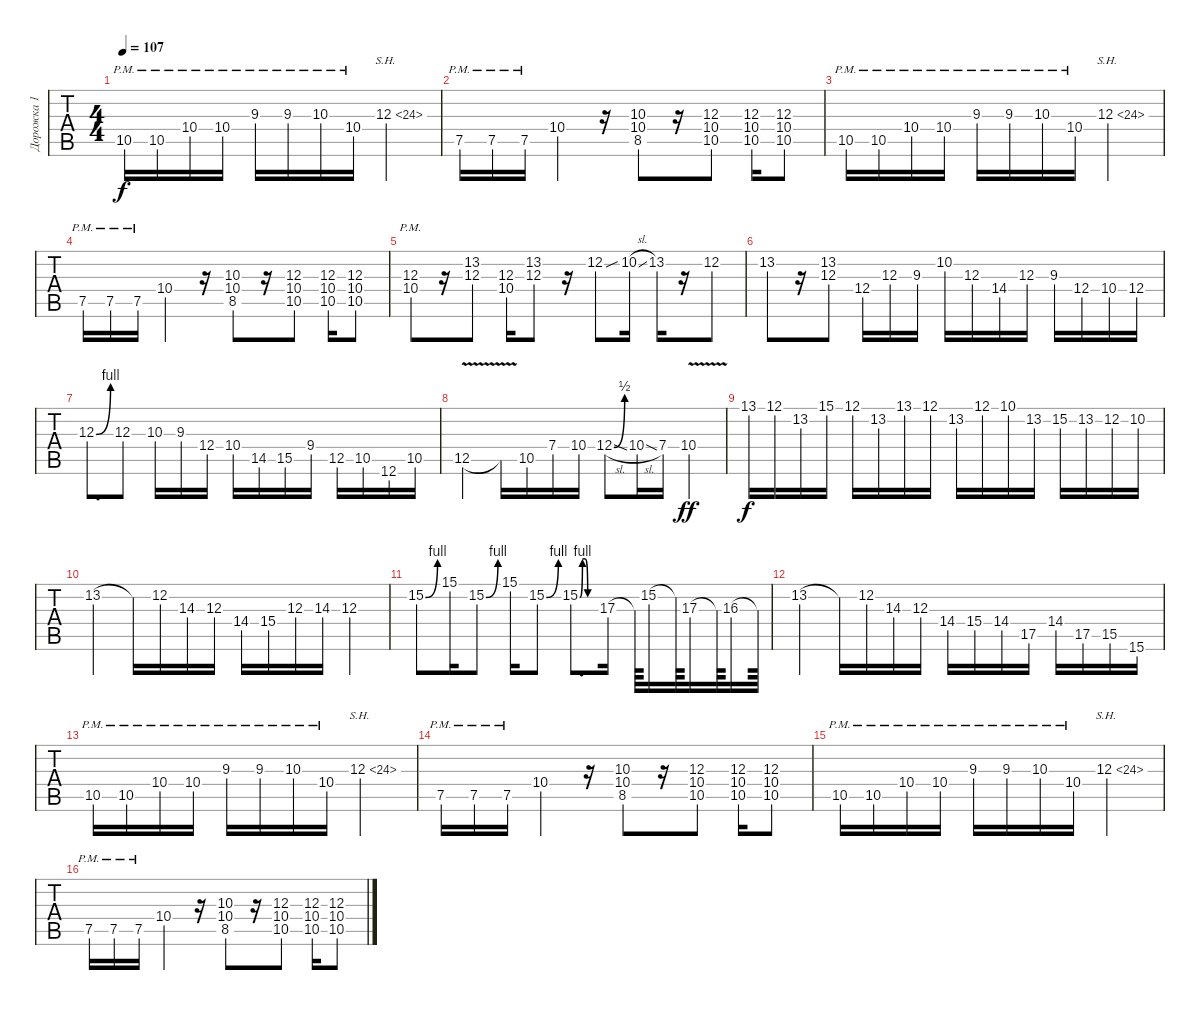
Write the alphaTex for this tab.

\track ("Дорожка 1" "Дорожка 1") {instrument overdrivenguitar}
\staff {tabs}
\tuning (E4 B3 G3 D3 A2 E2) {hide}
\ts (4 4)
\tempo 107
\clef g2
\ks c
10.5{pm}.16{dy f} 10.5{pm}.16 10.4{pm}.16 10.4{pm}.16 9.3{pm}.16 9.3{pm}.16 10.3{pm}.16 10.4{pm}.16 12.3{sh 12}.2 |
7.5{pm}.16 7.5{pm}.16 7.5{pm}.16 10.4.4 r.16 (10.3 10.4 8.5).8 r.16 (12.3 10.4 10.5).8 (12.3 10.4 10.5).16 (12.3 10.4 10.5).8 |
10.5{pm}.16 10.5{pm}.16 10.4{pm}.16 10.4{pm}.16 9.3{pm}.16 9.3{pm}.16 10.3{pm}.16 10.4{pm}.16 12.3{sh 12}.2 |
7.5{pm}.16 7.5{pm}.16 7.5{pm}.16 10.4.4 r.16 (10.3 10.4 8.5).8 r.16 (12.3 10.4 10.5).8 (12.3 10.4 10.5).16 (12.3 10.4 10.5).8 |
(12.3{pm} 10.4).8 r.16 (13.2{st} 12.3{st}).8 (12.3 10.4).16 (13.2 12.3).8 r.16 12.2.8 10.2{sib sl}.16 13.2.16 r.16 12.2.8 |
13.2.8 r.16 (13.2 12.3).8 12.4.16 12.3.16 9.3.16 10.2.16 12.3.16 14.4.16 12.3.16 9.3.16 12.4.16 10.4.16 12.4.16 |
12.3{be (bend 0 0 60 4)}.8{d} 12.3.8 10.3.16 9.3.16 12.4.16 10.4.16 14.5.16 15.5.16 9.4.16 12.5.16 10.5.16 12.6.16 10.5.16 |
12.5{v}.4 12.5{t}.16 10.5.16 7.4.16 10.4.16 12.4{be (bend 0 0 60 2) sl}.8 10.4{sl}.16 7.4.16 10.4{v}.4{dy ff} |
13.1.16{dy f} 12.1.16 13.2.16 15.1.16 12.1.16 13.2.16 13.1.16 12.1.16 13.2.16 12.1.16 10.1.16 13.2.16 15.2.16 13.2.16 12.2.16 10.2.16 |
13.2.4 13.2{t}.16 12.2.16 14.3.16 12.3.16 14.4.16 15.4.16 12.3.16 14.3.16 12.3.4 |
15.2{be (bend 0 0 60 4)}.8 15.1.16 15.2{be (bend 0 0 60 4)}.8 15.1.16 15.2{be (bend 0 0 60 4)}.8 15.2{be (custom 0 0 10 4 20 4 30 0 60 0)}.8{d} 17.3.16 17.3{t}.64 15.2.16 15.2{t}.64 17.3.16 17.3{t}.64 16.3.16 16.3{t}.64 |
13.2.4 13.2{t}.16 12.2.16 14.3.16 12.3.16 14.4.16 15.4.16 14.4.16 17.5.16 14.4.16 17.5.16 15.5.16 15.6.16 |
10.5{pm}.16 10.5{pm}.16 10.4{pm}.16 10.4{pm}.16 9.3{pm}.16 9.3{pm}.16 10.3{pm}.16 10.4{pm}.16 12.3{sh 12}.2 |
7.5{pm}.16 7.5{pm}.16 7.5{pm}.16 10.4.4 r.16 (10.3 10.4 8.5).8 r.16 (12.3 10.4 10.5).8 (12.3 10.4 10.5).16 (12.3 10.4 10.5).8 |
10.5{pm}.16 10.5{pm}.16 10.4{pm}.16 10.4{pm}.16 9.3{pm}.16 9.3{pm}.16 10.3{pm}.16 10.4{pm}.16 12.3{sh 12}.2 |
7.5{pm}.16 7.5{pm}.16 7.5{pm}.16 10.4.4 r.16 (10.3 10.4 8.5).8 r.16 (12.3 10.4 10.5).8 (12.3 10.4 10.5).16 (12.3 10.4 10.5).8
